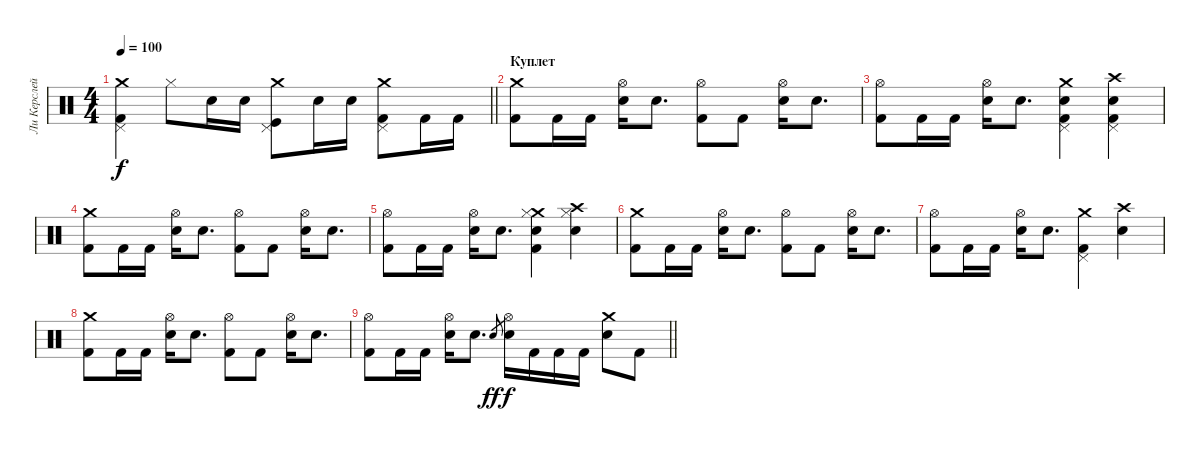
\track ("Ли Керслейк" "Ли Керслей") {instrument percussion}
\staff {score}
\articulation defaults
\ts (4 4)
\tempo 100
\clef neutral
\barLineRight lightlight
\ks c
("Crash medium (hit)" "Pedal Hi-Hat (hit)" "Kick (hit) 2").4{dy f} "Hi-Hat (closed)".8 "Snare (hit) 2".16 "Snare (hit) 2".16 ("Crash medium (hit)" "Pedal Hi-Hat (hit)" "Kick (hit)").8 "Snare (hit) 2".16 "Snare (hit) 2".16 ("Crash medium (hit)" "Pedal Hi-Hat (hit)" "Kick (hit) 2").8 "Kick (hit) 2".16 "Kick (hit) 2".16 |
\section ("" "Куплет")
("Crash medium (hit)" "Kick (hit) 2").8 "Kick (hit) 2".16 "Kick (hit) 2".16 ("Hi-Hat (open)" "Snare (hit) 2").16 "Snare (hit) 2".8{d} ("Hi-Hat (open)" "Kick (hit) 2").8 "Kick (hit) 2".8 ("Hi-Hat (open)" "Snare (hit) 2").16 "Snare (hit) 2".8{d} |
("Hi-Hat (open)" "Kick (hit) 2").8 "Kick (hit) 2".16 "Kick (hit) 2".16 ("Hi-Hat (open)" "Snare (hit) 2").16 "Snare (hit) 2".8{d} ("Crash medium (hit)" "Pedal Hi-Hat (hit)" "Snare (hit) 2" "Kick (hit) 2").4 ("Crash high (hit)" "Snare (hit) 2" "Pedal Hi-Hat (hit)" "Kick (hit) 2").4 |
("Crash medium (hit)" "Kick (hit) 2").8 "Kick (hit) 2".16 "Kick (hit) 2".16 ("Hi-Hat (open)" "Snare (hit) 2").16 "Snare (hit) 2".8{d} ("Hi-Hat (open)" "Kick (hit) 2").8 "Kick (hit) 2".8 ("Hi-Hat (open)" "Snare (hit) 2").16 "Snare (hit) 2".8{d} |
("Hi-Hat (open)" "Kick (hit) 2").8 "Kick (hit) 2".16 "Kick (hit) 2".16 ("Hi-Hat (open)" "Snare (hit) 2").16 "Snare (hit) 2".8{d} ("Crash medium (hit)" "Hi-Hat (closed)" "Snare (hit) 2" "Kick (hit) 2").4 ("Crash high (hit)" "Hi-Hat (closed)" "Snare (hit) 2").4 |
("Crash medium (hit)" "Kick (hit) 2").8 "Kick (hit) 2".16 "Kick (hit) 2".16 ("Snare (hit) 2" "Hi-Hat (open)").16 "Snare (hit) 2".8{d} ("Hi-Hat (open)" "Kick (hit) 2").8 "Kick (hit) 2".8 ("Snare (hit) 2" "Hi-Hat (open)").16 "Snare (hit) 2".8{d} |
("Hi-Hat (open)" "Kick (hit) 2").8 "Kick (hit) 2".16 "Kick (hit) 2".16 ("Snare (hit) 2" "Hi-Hat (open)").16 "Snare (hit) 2".8{d} ("Crash medium (hit)" "Pedal Hi-Hat (hit)" "Kick (hit) 2").4 ("Crash high (hit)" "Snare (hit) 2").4 |
("Crash medium (hit)" "Kick (hit) 2").8 "Kick (hit) 2".16 "Kick (hit) 2".16 ("Snare (hit) 2" "Hi-Hat (open)").16 "Snare (hit) 2".8{d} ("Hi-Hat (open)" "Kick (hit) 2").8 "Kick (hit) 2".8 ("Snare (hit) 2" "Hi-Hat (open)").16 "Snare (hit) 2".8{d} |
\barLineRight lightlight
("Hi-Hat (open)" "Kick (hit) 2").8 "Kick (hit) 2".16 "Kick (hit) 2".16 ("Snare (hit) 2" "Hi-Hat (open)").16 "Snare (hit) 2".8{d} "Snare (hit) 2".8{gr dy ff} ("Snare (hit) 2" "Hi-Hat (open)").16{dy f} "Kick (hit) 2".16 "Kick (hit) 2".16 "Kick (hit) 2".16 ("Crash medium (hit)" "Snare (hit) 2").8 "Kick (hit) 2".8
